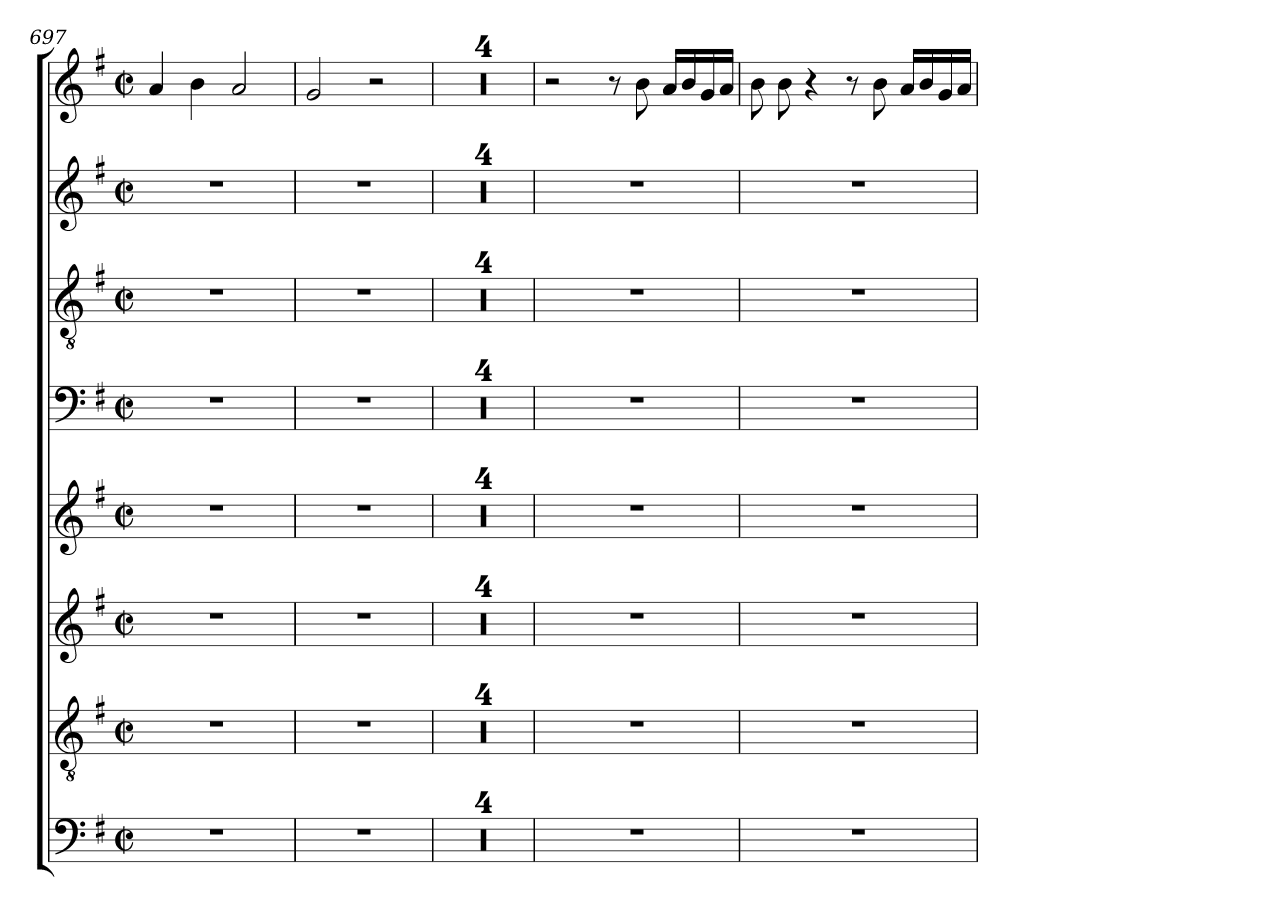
**kern	**kern	**kern	**kern	**kern	**kern	**kern	**kern
*part8	*part7	*part6	*part5	*part4	*part3	*part2	*part1
*staff8	*staff7	*staff6	*staff5	*staff4	*staff3	*staff2	*staff1
*clefF4	*clefGv2	*clefG2	*clefG2	*clefF4	*clefGv2	*clefG2	*clefG2
*k[f#]	*k[f#]	*k[f#]	*k[f#]	*k[f#]	*k[f#]	*k[f#]	*k[f#]
*G:	*G:	*G:	*G:	*G:	*G:	*G:	*G:
*M2/2	*M2/2	*M2/2	*M2/2	*M2/2	*M2/2	*M2/2	*M2/2
*met(c|)	*met(c|)	*met(c|)	*met(c|)	*met(c|)	*met(c|)	*met(c|)	*met(c|)
=697	=697	=697	=697	=697	=697	=697	=697
1r	1r	1r	1r	1r	1r	1r	4a/
.	.	.	.	.	.	.	4b\
.	.	.	.	.	.	.	2a/
=698	=698	=698	=698	=698	=698	=698	=698
1r	1r	1r	1r	1r	1r	1r	2g/
.	.	.	.	.	.	.	2r
!!LO:LB:g=z
=699	=699	=699	=699	=699	=699	=699	=699
1r	1r	1r	1r	1r	1r	1r	1r
=700	=700	=700	=700	=700	=700	=700	=700
1r	1r	1r	1r	1r	1r	1r	1r
=701	=701	=701	=701	=701	=701	=701	=701
1r	1r	1r	1r	1r	1r	1r	1r
=702	=702	=702	=702	=702	=702	=702	=702
1r	1r	1r	1r	1r	1r	1r	1r
=703	=703	=703	=703	=703	=703	=703	=703
1r	1r	1r	1r	1r	1r	1r	2r
.	.	.	.	.	.	.	8r
.	.	.	.	.	.	.	8b\
.	.	.	.	.	.	.	16a/LL
.	.	.	.	.	.	.	16b/
.	.	.	.	.	.	.	16g/
.	.	.	.	.	.	.	16a/JJ
=704	=704	=704	=704	=704	=704	=704	=704
1r	1r	1r	1r	1r	1r	1r	8b\
.	.	.	.	.	.	.	8b\
.	.	.	.	.	.	.	4r
.	.	.	.	.	.	.	8r
.	.	.	.	.	.	.	8b\
.	.	.	.	.	.	.	16a/LL
.	.	.	.	.	.	.	16b/
.	.	.	.	.	.	.	16g/
.	.	.	.	.	.	.	16a/JJ
=	=	=	=	=	=	=	=
*-	*-	*-	*-	*-	*-	*-	*-
